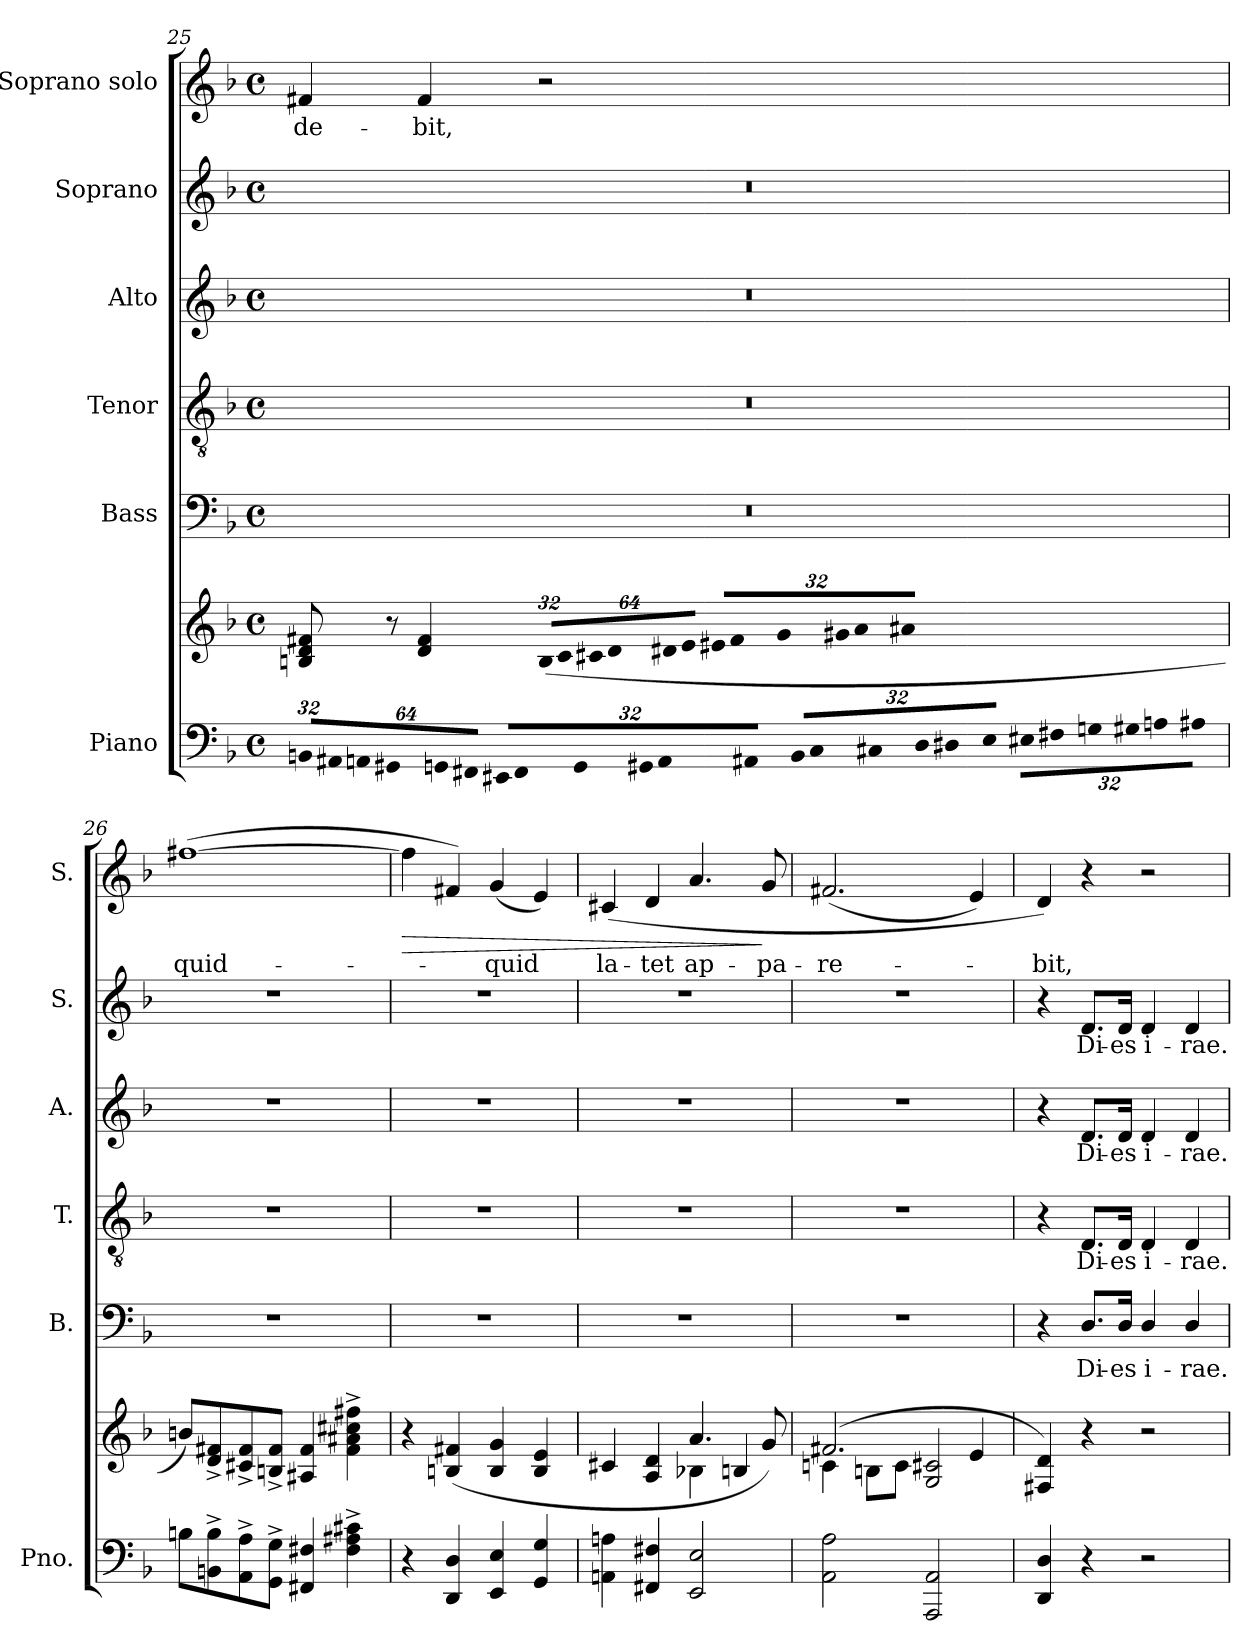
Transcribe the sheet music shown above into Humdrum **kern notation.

**kern	**kern	**kern	**text	**kern	**text	**kern	**text	**kern	**text	**kern	**text	**dynam
*part6	*part6	*part5	*part5	*part4	*part4	*part3	*part3	*part2	*part2	*part1	*part1	*part1
*staff7	*staff6	*staff5	*staff5	*staff4	*staff4	*staff3	*staff3	*staff2	*staff2	*staff1	*staff1	*staff1
*I"Piano	*	*I"Bass	*	*I"Tenor	*	*I"Alto	*	*I"Soprano	*	*I"Soprano solo	*	*
*I'Pno.	*	*I'B.	*	*I'T.	*	*I'A.	*	*I'S.	*	*I'S.	*	*
*clefF4	*clefG2	*clefF4	*	*clefGv2	*	*clefG2	*	*clefG2	*	*clefG2	*	*
*	*	*	*	*ITrd7c12	*	*	*	*	*	*	*	*
*k[b-]	*k[b-]	*k[b-]	*	*k[b-]	*	*k[b-]	*	*k[b-]	*	*k[b-]	*	*
*d:	*d:	*d:	*	*d:	*	*d:	*	*d:	*	*d:	*	*
*M4/4	*M4/4	*M4/4	*	*M4/4	*	*M4/4	*	*M4/4	*	*M4/4	*	*
*met(c)	*met(c)	*met(c)	*	*met(c)	*	*met(c)	*	*met(c)	*	*met(c)	*	*
*Xbrackettup	*	*	*	*	*	*	*	*	*	*	*	*
=25	=25	=25	=25	=25	=25	=25	=25	=25	=25	=25	=25	=25
!LO:N:vis=16	!	!	!	!	!	!	!	!	!	!	!	!
!	!	!	!	!	!	!	!	!	!	!	!LO:LY:b:color=#000000	!
512%21BBni/LL	8Bni/ 8di 8f#Xi	1r	.	1r	.	1r	.	1r	.	4f#Xi/	-de-	.
!LO:N:vis=16	!	!	!	!	!	!	!	!	!	!	!	!
1024%43AA#Xi/	.	.	.	.	.	.	.	.	.	.	.	.
!LO:N:vis=16	!	!	!	!	!	!	!	!	!	!	!	!
1024%43AAni/	.	.	.	.	.	.	.	.	.	.	.	.
!LO:N:vis=16	!	!	!	!	!	!	!	!	!	!	!	!
512%21GG#Xi/	8r	.	.	.	.	.	.	.	.	.	.	.
!LO:N:vis=16	!	!	!	!	!	!	!	!	!	!	!	!
1024%43GGni/	.	.	.	.	.	.	.	.	.	.	.	.
!LO:N:vis=16	!	!	!	!	!	!	!	!	!	!	!	!
1024%43FF#Xi/JJ	.	.	.	.	.	.	.	.	.	.	.	.
!LO:N:vis=16	!	!	!	!	!	!	!	!	!	!	!	!
!	!	!	!	!	!	!	!	!	!	!	!LO:LY:b:color=#000000	!
512%21EE#Xi/LL	4di/ 4f#i	.	.	.	.	.	.	.	.	4f#i/	-bit,	.
!LO:N:vis=16	!	!	!	!	!	!	!	!	!	!	!	!
1024%43FF#i/	.	.	.	.	.	.	.	.	.	.	.	.
!LO:N:vis=16	!	!	!	!	!	!	!	!	!	!	!	!
1024%43GGi/	.	.	.	.	.	.	.	.	.	.	.	.
!LO:N:vis=16	!	!	!	!	!	!	!	!	!	!	!	!
512%21GG#Xi/	.	.	.	.	.	.	.	.	.	.	.	.
!LO:N:vis=16	!	!	!	!	!	!	!	!	!	!	!	!
1024%43AAi/	.	.	.	.	.	.	.	.	.	.	.	.
!LO:N:vis=16	!	!	!	!	!	!	!	!	!	!	!	!
1024%43AA#Xi/JJ	.	.	.	.	.	.	.	.	.	.	.	.
!LO:N:vis=16	!	!	!	!	!	!	!	!	!	!	!	!
*	*Xbrackettup	*	*	*	*	*	*	*	*	*	*	*
!	!LO:N:vis=16	!	!	!	!	!	!	!	!	!	!	!
512%21BBi/LL	(512%21Bi/LL	.	.	.	.	.	.	.	.	2r	.	.
!LO:N:vis=16	!LO:N:vis=16	!	!	!	!	!	!	!	!	!	!	!
1024%43Ci/	1024%43ci/	.	.	.	.	.	.	.	.	.	.	.
!LO:N:vis=16	!LO:N:vis=16	!	!	!	!	!	!	!	!	!	!	!
1024%43C#Xi/	1024%43c#Xi/	.	.	.	.	.	.	.	.	.	.	.
!LO:N:vis=16	!LO:N:vis=16	!	!	!	!	!	!	!	!	!	!	!
512%21Di/	512%21di/	.	.	.	.	.	.	.	.	.	.	.
!LO:N:vis=16	!LO:N:vis=16	!	!	!	!	!	!	!	!	!	!	!
1024%43D#Xi/	1024%43d#Xi/	.	.	.	.	.	.	.	.	.	.	.
!LO:N:vis=16	!LO:N:vis=16	!	!	!	!	!	!	!	!	!	!	!
1024%43Ei/JJ	1024%43ei/JJ	.	.	.	.	.	.	.	.	.	.	.
!LO:N:vis=16	!LO:N:vis=16	!	!	!	!	!	!	!	!	!	!	!
512%21E#Xi\LL	512%21e#Xi/LL	.	.	.	.	.	.	.	.	.	.	.
!LO:N:vis=16	!LO:N:vis=16	!	!	!	!	!	!	!	!	!	!	!
1024%43F#Xi\	1024%43f#i/	.	.	.	.	.	.	.	.	.	.	.
!LO:N:vis=16	!LO:N:vis=16	!	!	!	!	!	!	!	!	!	!	!
1024%43Gni\	1024%43gi/	.	.	.	.	.	.	.	.	.	.	.
!LO:N:vis=16	!LO:N:vis=16	!	!	!	!	!	!	!	!	!	!	!
512%21G#Xi\	512%21g#Xi/	.	.	.	.	.	.	.	.	.	.	.
!LO:N:vis=16	!LO:N:vis=16	!	!	!	!	!	!	!	!	!	!	!
1024%43Ani\	1024%43ai/	.	.	.	.	.	.	.	.	.	.	.
!LO:N:vis=16	!LO:N:vis=16	!	!	!	!	!	!	!	!	!	!	!
1024%43A#Xi\JJ	1024%43a#Xi/JJ	.	.	.	.	.	.	.	.	.	.	.
=26	=26	=26	=26	=26	=26	=26	=26	=26	=26	=26	=26	=26
!	!	!	!	!	!	!	!	!	!	!	!LO:LY:b:color=#000000	!
8Bni\L	8bni/L)	1r	.	1r	.	1r	.	1r	.	([1ff#Xi	quid-	.
8BBni\^ 8Bi^	8di/^ 8f#Xi^	.	.	.	.	.	.	.	.	.	.	.
8AAi\^ 8Ai^	8c#Xi/^ 8f#i^	.	.	.	.	.	.	.	.	.	.	.
8GGi\^ 8Gi^J	8Bni/^ 8f#i^J	.	.	.	.	.	.	.	.	.	.	.
4FF#Xi/ 4F#Xi	4A#Xi/ 4f#i	.	.	.	.	.	.	.	.	.	.	.
4F#i\^ 4A#Xi^ 4c#Xi^	4f#i\^ 4a#Xi^ 4cc#Xi^ 4ff#Xi^	.	.	.	.	.	.	.	.	.	.	.
!!LO:PB:g=z
=27	=27	=27	=27	=27	=27	=27	=27	=27	=27	=27	=27	=27
!	!	!	!	!	!	!	!	!	!	!	!	!LO:HP:b
4r	4r	1r	.	1r	.	1r	.	1r	.	4ff#i\]	.	>
4DDi/ 4Di	(4Bni/ 4f#Xi	.	.	.	.	.	.	.	.	4f#Xi/)	.	.
!	!	!	!	!	!	!	!	!	!	!	!LO:LY:b:color=#000000	!
4EEi/ 4Ei	4Bi/ 4gi	.	.	.	.	.	.	.	.	(4gi/	-quid	.
4GGi/ 4Gi	4Bi/ 4ei	.	.	.	.	.	.	.	.	4ei/)	.	.
=28	=28	=28	=28	=28	=28	=28	=28	=28	=28	=28	=28	=28
*	*^	*	*	*	*	*	*	*	*	*	*	*
!	!	!	!	!	!	!	!	!	!	!	!	!LO:LY:b:color=#000000	!
4AAni\ 4Ani	4c#Xi/	2ryy	1r	.	1r	.	1r	.	1r	.	(4c#Xi/	la-	.
!	!	!	!	!	!	!	!	!	!	!	!	!LO:LY:b:color=#000000	!
4FF#Xi/ 4F#Xi	4Ai/ 4di	.	.	.	.	.	.	.	.	.	4di/	-tet	.
!	!	!	!	!	!	!	!	!	!	!	!	!LO:LY:b:color=#000000	!
2EEi/ 2Ei	4.ai/	4B-Xi\	.	.	.	.	.	.	.	.	4.ai/	ap-	.
.	.	4Bni/	.	.	.	.	.	.	.	.	.	.	.
!	!	!	!	!	!	!	!	!	!	!	!	!LO:LY:b:color=#000000	!
.	8gi/)	.	.	.	.	.	.	.	.	.	8gi/	-pa-	]
=29	=29	=29	=29	=29	=29	=29	=29	=29	=29	=29	=29	=29	=29
!	!	!	!	!	!	!	!	!	!	!	!	!LO:LY:b:color=#000000	!
2AAi\ 2Ai	(2.f#Xi/	4cni\	1r	.	1r	.	1r	.	1r	.	(2.f#Xi/	-re-	.
.	.	8Bni\L	.	.	.	.	.	.	.	.	.	.	.
.	.	8ci\J	.	.	.	.	.	.	.	.	.	.	.
2AAAi/ 2AAi	.	2Gi/ 2c#Xi	.	.	.	.	.	.	.	.	.	.	.
.	4ei/	.	.	.	.	.	.	.	.	.	4ei/)	.	.
*	*v	*v	*	*	*	*	*	*	*	*	*	*	*
=30	=30	=30	=30	=30	=30	=30	=30	=30	=30	=30	=30	=30
!	!	!	!	!	!	!	!	!	!	!	!LO:LY:b:color=#000000	!
4DDi/ 4Di	4F#Xi/ 4di)	4r	.	4r	.	4r	.	4r	.	4di/)	-bit,	.
!	!	!	!LO:LY:b:color=#000000	!	!	!	!	!	!	!	!	!
!	!	!	!	!	!LO:LY:b:color=#000000	!	!	!	!	!	!	!
!	!	!	!	!	!	!	!LO:LY:b:color=#000000	!	!	!	!	!
!	!	!	!	!	!	!	!	!	!LO:LY:b:color=#000000	!	!	!
4r	4r	8.Di/L	Di-	8.DDi/L	Di-	8.di/L	Di-	8.di/L	Di-	4r	.	.
!	!	!	!LO:LY:b:color=#000000	!	!	!	!	!	!	!	!	!
!	!	!	!	!	!LO:LY:b:color=#000000	!	!	!	!	!	!	!
!	!	!	!	!	!	!	!LO:LY:b:color=#000000	!	!	!	!	!
!	!	!	!	!	!	!	!	!	!LO:LY:b:color=#000000	!	!	!
.	.	16Di/Jk	-es	16DDi/Jk	-es	16di/Jk	-es	16di/Jk	-es	.	.	.
!	!	!	!LO:LY:b:color=#000000	!	!	!	!	!	!	!	!	!
!	!	!	!	!	!LO:LY:b:color=#000000	!	!	!	!	!	!	!
!	!	!	!	!	!	!	!LO:LY:b:color=#000000	!	!	!	!	!
!	!	!	!	!	!	!	!	!	!LO:LY:b:color=#000000	!	!	!
2r	2r	4Di/	i-	4DDi/	i-	4di/	i-	4di/	i-	2r	.	.
!	!	!	!LO:LY:b:color=#000000	!	!	!	!	!	!	!	!	!
!	!	!	!	!	!LO:LY:b:color=#000000	!	!	!	!	!	!	!
!	!	!	!	!	!	!	!LO:LY:b:color=#000000	!	!	!	!	!
!	!	!	!	!	!	!	!	!	!LO:LY:b:color=#000000	!	!	!
.	.	4Di/	-rae.	4DDi/	-rae.	4di/	-rae.	4di/	-rae.	.	.	.
=	=	=	=	=	=	=	=	=	=	=	=	=
*-	*-	*-	*-	*-	*-	*-	*-	*-	*-	*-	*-	*-
